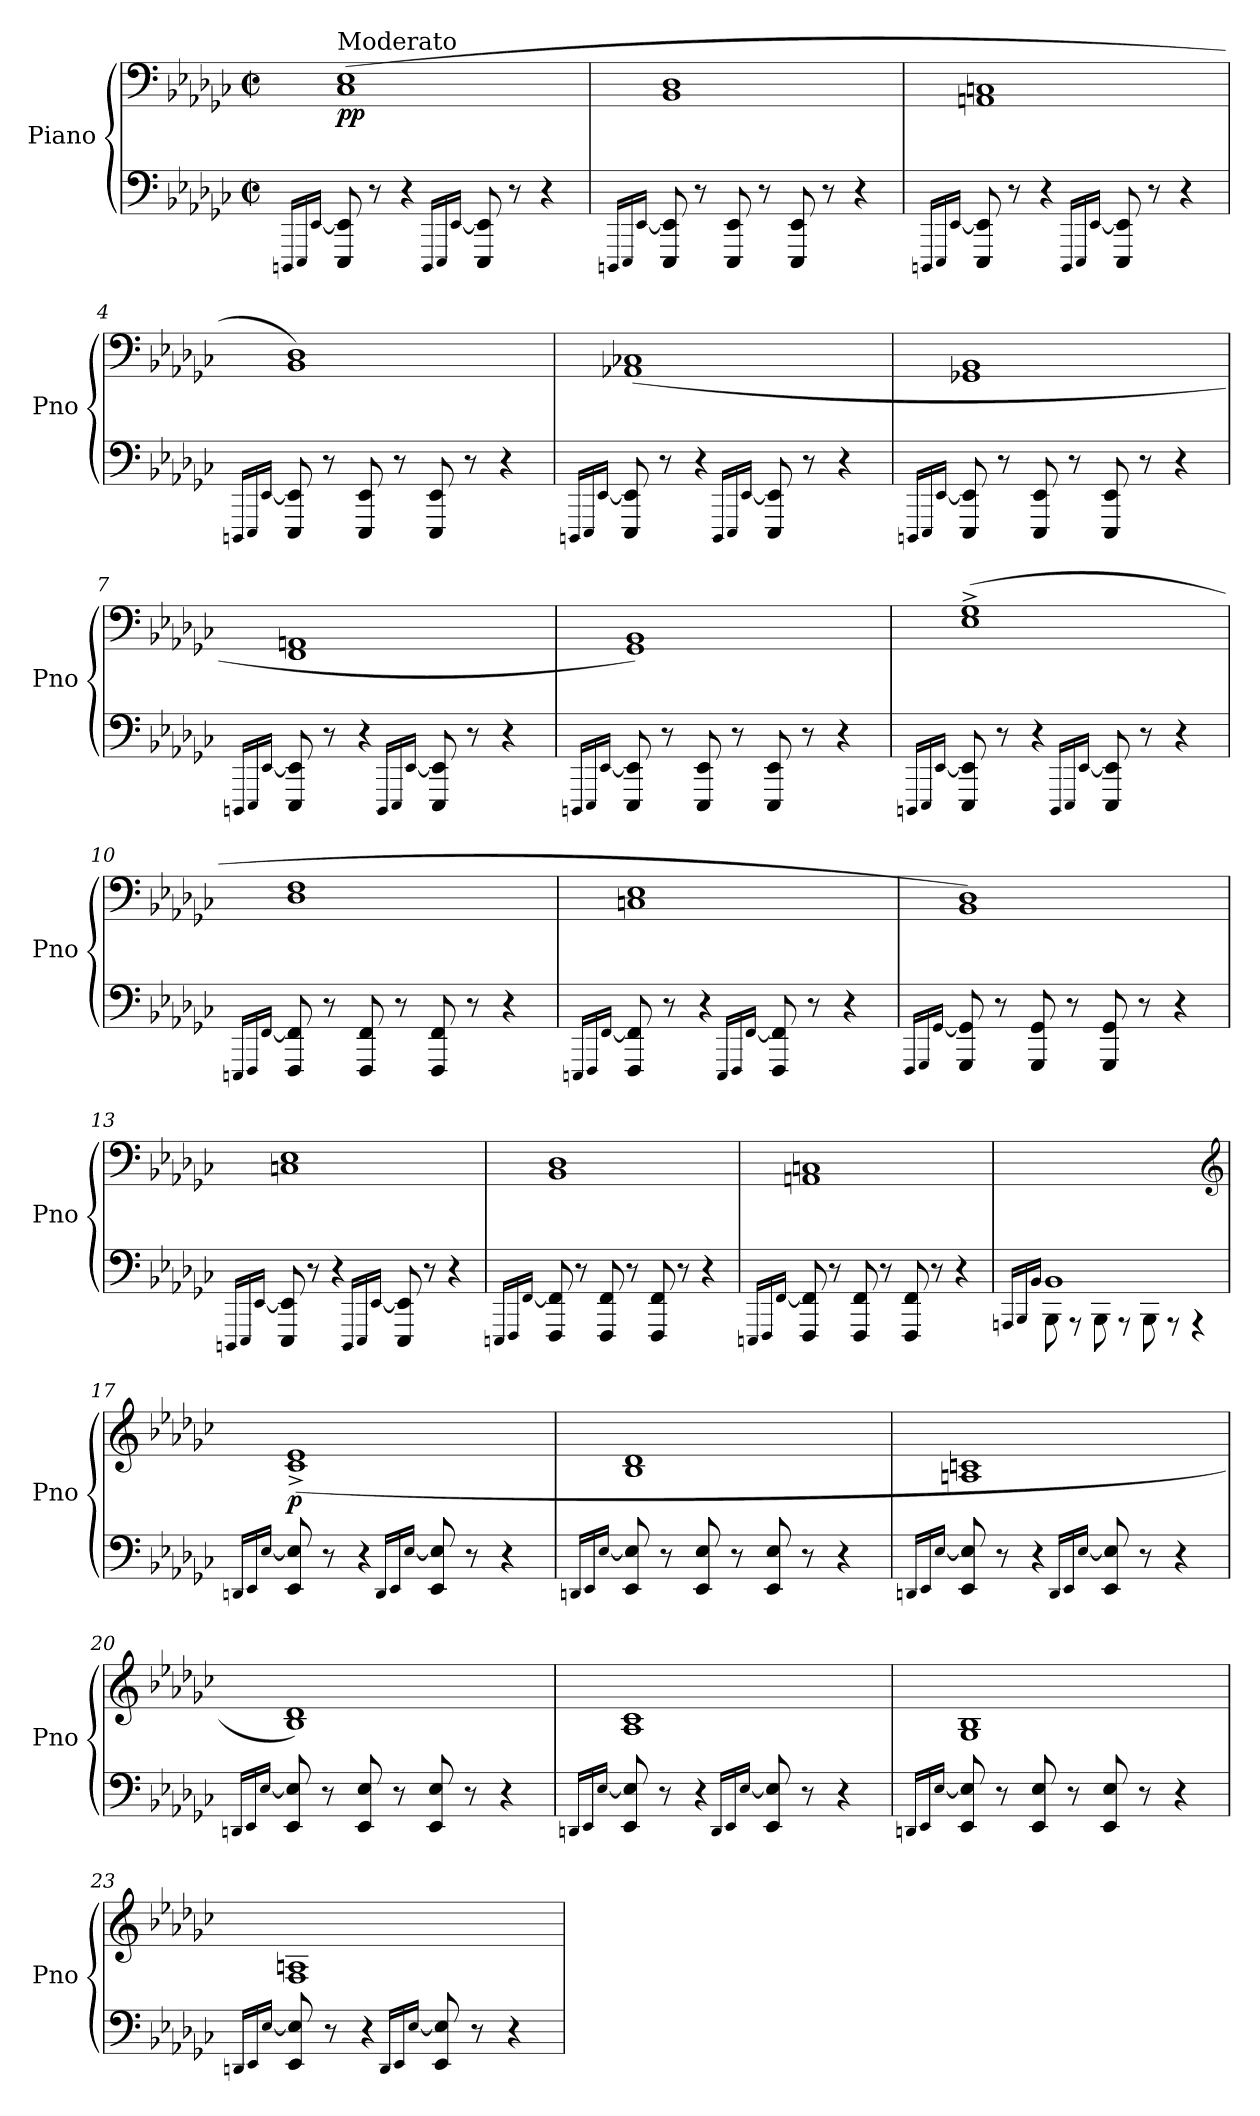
**kern	**kern	**dynam
*part1	*part1	*part1
*staff2	*staff1	*staff1/2
*I"Piano	*	*
*I'Pno	*	*
*clefF4	*clefF4	*
*k[b-e-a-d-g-c-]	*k[b-e-a-d-g-c-]	*
*G-:	*G-:	*
*M2/2	*M2/2	*
*met(c|)	*met(c|)	*
*MM126	*MM126	*
=1	=1	=1
16qDDDn/LL	.	.
16qEEE-/	.	.
[16qEE-/JJ	.	.
!	!LO:TX:a:t=Moderato	!
!	!	!LO:DY:b
8EEE-/ 8EE-/]	(1C- 1E-	pp
8r	.	.
4r	.	.
16qDDD/LL	.	.
16qEEE-/	.	.
[16qEE-/JJ	.	.
8EEE-/ 8EE-/]	.	.
8r	.	.
4r	.	.
=2	=2	=2
16qDDDn/LL	.	.
16qEEE-/	.	.
[16qEE-/JJ	.	.
8EEE-/ 8EE-/]	1BB- 1D-	.
8r	.	.
8EEE-/ 8EE-/	.	.
8r	.	.
8EEE-/ 8EE-/	.	.
8r	.	.
4r	.	.
=3	=3	=3
16qDDDn/LL	.	.
16qEEE-/	.	.
[16qEE-/JJ	.	.
8EEE-/ 8EE-/]	1AAn 1Cn	.
8r	.	.
4r	.	.
16qDDD/LL	.	.
16qEEE-/	.	.
[16qEE-/JJ	.	.
8EEE-/ 8EE-/]	.	.
8r	.	.
4r	.	.
!!LO:LB:g=z
=4	=4	=4
16qDDDn/LL	.	.
16qEEE-/	.	.
[16qEE-/JJ	.	.
8EEE-/ 8EE-/]	1BB- 1D-)	.
8r	.	.
8EEE-/ 8EE-/	.	.
8r	.	.
8EEE-/ 8EE-/	.	.
8r	.	.
4r	.	.
=5	=5	=5
16qDDDn/LL	.	.
16qEEE-/	.	.
[16qEE-/JJ	.	.
8EEE-/ 8EE-/]	(1AA-X 1C-X	.
8r	.	.
4r	.	.
16qDDD/LL	.	.
16qEEE-/	.	.
[16qEE-/JJ	.	.
8EEE-/ 8EE-/]	.	.
8r	.	.
4r	.	.
=6	=6	=6
16qDDDn/LL	.	.
16qEEE-/	.	.
[16qEE-/JJ	.	.
8EEE-/ 8EE-/]	1GG-X 1BB-	.
8r	.	.
8EEE-/ 8EE-/	.	.
8r	.	.
8EEE-/ 8EE-/	.	.
8r	.	.
4r	.	.
!!LO:LB:g=z
=7	=7	=7
16qDDDn/LL	.	.
16qEEE-/	.	.
[16qEE-/JJ	.	.
8EEE-/ 8EE-/]	1FF 1AAn	.
8r	.	.
4r	.	.
16qDDD/LL	.	.
16qEEE-/	.	.
[16qEE-/JJ	.	.
8EEE-/ 8EE-/]	.	.
8r	.	.
4r	.	.
=8	=8	=8
16qDDDn/LL	.	.
16qEEE-/	.	.
[16qEE-/JJ	.	.
8EEE-/ 8EE-/]	1GG- 1BB-)	.
8r	.	.
8EEE-/ 8EE-/	.	.
8r	.	.
8EEE-/ 8EE-/	.	.
8r	.	.
4r	.	.
=9	=9	=9
16qDDDn/LL	.	.
16qEEE-/	.	.
[16qEE-/JJ	.	.
8EEE-/ 8EE-/]	(1E-^ 1G-^	.
8r	.	.
4r	.	.
16qDDD/LL	.	.
16qEEE-/	.	.
[16qEE-/JJ	.	.
8EEE-/ 8EE-/]	.	.
8r	.	.
4r	.	.
!!LO:LB:g=z
=10	=10	=10
16qEEEn/LL	.	.
16qFFF/	.	.
[16qFF/JJ	.	.
8FFF/ 8FF/]	1D- 1F	.
8r	.	.
8FFF/ 8FF/	.	.
8r	.	.
8FFF/ 8FF/	.	.
8r	.	.
4r	.	.
=11	=11	=11
16qEEEn/LL	.	.
16qFFF/	.	.
[16qFF/JJ	.	.
8FFF/ 8FF/]	1Cn 1E-	.
8r	.	.
4r	.	.
16qEEE/LL	.	.
16qFFF/	.	.
[16qFF/JJ	.	.
8FFF/ 8FF/]	.	.
8r	.	.
4r	.	.
=12	=12	=12
16qFFF/LL	.	.
16qGGG-/	.	.
[16qGG-/JJ	.	.
8GGG-/ 8GG-/]	1BB- 1D-)	.
8r	.	.
8GGG-/ 8GG-/	.	.
8r	.	.
8GGG-/ 8GG-/	.	.
8r	.	.
4r	.	.
!!LO:LB:g=z
=13	=13	=13
16qDDDn/LL	.	.
16qEEE-/	.	.
[16qEE-/JJ	.	.
8EEE-/ 8EE-/]	(1Cn 1E-	.
8r	.	.
4r	.	.
16qDDD/LL	.	.
16qEEE-/	.	.
[16qEE-/JJ	.	.
8EEE-/ 8EE-/]	.	.
8r	.	.
4r	.	.
=14	=14	=14
16qEEEn/LL	.	.
16qFFF/	.	.
[16qFF/JJ	.	.
8FFF/ 8FF/]	1BB- 1D-	.
8r	.	.
8FFF/ 8FF/	.	.
8r	.	.
8FFF/ 8FF/	.	.
8r	.	.
4r	.	.
=15	=15	=15
16qEEEn/LL	.	.
16qFFF/	.	.
[16qFF/JJ	.	.
8FFF/ 8FF/]	1AAn 1Cn	.
8r	.	.
8FFF/ 8FF/	.	.
8r	.	.
8FFF/ 8FF/	.	.
8r	.	.
4r	.	.
=16	=16	=16
*^	*	*
.	16qAAAn/LL	.	.
.	16qBBB-/	.	.
.	16qBB-/JJ	.	.
1BB-)	8BBB-\	1ryy	.
.	8rAAA	.	.
.	8BBB-\	.	.
.	8rAAA	.	.
.	8BBB-\	.	.
.	8rAAA	.	.
.	4rAAA	.	.
*v	*v	*	*
*	*clefG2	*
!!LO:PB:g=z
=17	=17	=17
16qDDn/LL	.	.
16qEE-/	.	.
[16qE-/JJ	.	.
*	*clefG2	*
!	!	!LO:DY:b
8EE-/ 8E-/]	(1c-^ 1e-^	p
8r	.	.
4r	.	.
16qDD/LL	.	.
16qEE-/	.	.
[16qE-/JJ	.	.
8EE-/ 8E-/]	.	.
8r	.	.
4r	.	.
=18	=18	=18
16qDDn/LL	.	.
16qEE-/	.	.
[16qE-/JJ	.	.
8EE-/ 8E-/]	1B- 1d-	.
8r	.	.
8EE-/ 8E-/	.	.
8r	.	.
8EE-/ 8E-/	.	.
8r	.	.
4r	.	.
=19	=19	=19
16qDDn/LL	.	.
16qEE-/	.	.
[16qE-/JJ	.	.
8EE-/ 8E-/]	1An 1cn	.
8r	.	.
4r	.	.
16qDD/LL	.	.
16qEE-/	.	.
[16qE-/JJ	.	.
8EE-/ 8E-/]	.	.
8r	.	.
4r	.	.
=20	=20	=20
16qDDn/LL	.	.
16qEE-/	.	.
[16qE-/JJ	.	.
8EE-/ 8E-/]	1B- 1d-)	.
8r	.	.
8EE-/ 8E-/	.	.
8r	.	.
8EE-/ 8E-/	.	.
8r	.	.
4r	.	.
!!LO:LB:g=z
=21	=21	=21
16qDDn/LL	.	.
16qEE-/	.	.
[16qE-/JJ	.	.
8EE-/ 8E-/]	1A- 1c-	.
8r	.	.
4r	.	.
16qDD/LL	.	.
16qEE-/	.	.
[16qE-/JJ	.	.
8EE-/ 8E-/]	.	.
8r	.	.
4r	.	.
=22	=22	=22
16qDDn/LL	.	.
16qEE-/	.	.
[16qE-/JJ	.	.
8EE-/ 8E-/]	1G- 1B-	.
8r	.	.
8EE-/ 8E-/	.	.
8r	.	.
8EE-/ 8E-/	.	.
8r	.	.
4r	.	.
=23	=23	=23
16qDDn/LL	.	.
16qEE-/	.	.
[16qE-/JJ	.	.
8EE-/ 8E-/]	1F 1An	.
8r	.	.
4r	.	.
16qDD/LL	.	.
16qEE-/	.	.
[16qE-/JJ	.	.
8EE-/ 8E-/]	.	.
8r	.	.
4r	.	.
=	=	=
*-	*-	*-
